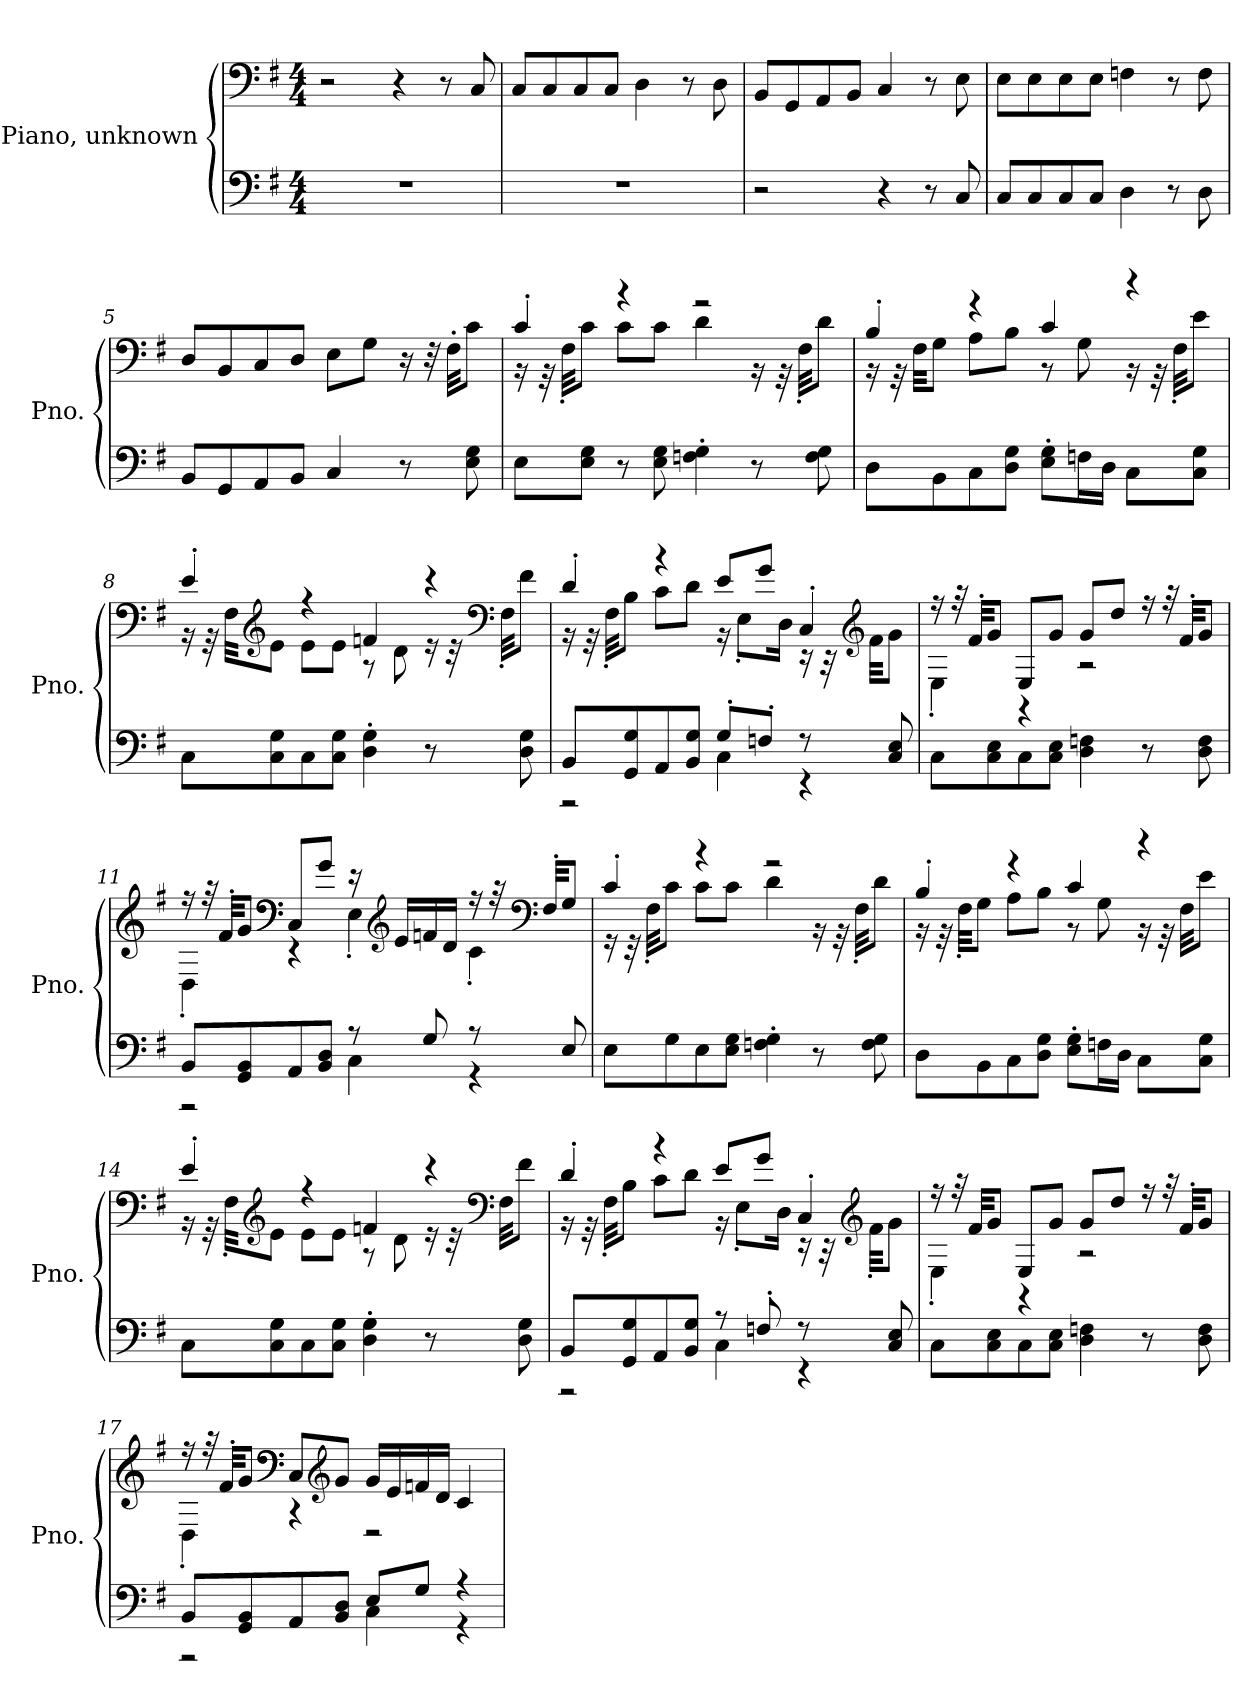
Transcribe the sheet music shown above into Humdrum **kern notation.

**kern	**kern
*part1	*part1
*staff2	*staff1
*I"Piano, unknown	*
*I'Pno.	*
*clefF4	*clefF4
*k[f#]	*k[f#]
*M4/4	*M4/4
*MM120	*MM120
=1	=1
1r	2r
.	4r
.	8r
.	8C/
=2	=2
1r	8C/L
.	8C/
.	8C/
.	8C/J
.	4D\
.	8r
.	8D\
=3	=3
2r	8BB/L
.	8GG/
.	8AA/
.	8BB/J
4r	4C/
8r	8r
8C/	8E\
=4	=4
8C/L	8E\L
8C/	8E\
8C/	8E\
8C/J	8E\J
4D\	4Fn\
8r	8r
8D\	8F\
=5	=5
8BB/L	8D/L
8GG/	8BB/
8AA/	8C/
8BB/J	8D/J
4C/	8E\L
.	8G\J
8r	16r
.	32r
.	32F#'\KKL
8E\ 8G\	8c\J
!!LO:LB:g=z
=6	=6
*	*^
8E\L	4c'/	16r
.	.	32r
.	.	32F#'\KKL
8E\ 8G\J	.	8c\J
8r	4r	8c\L
8E\ 8G\	.	8c\J
4Fn\' 4G\'	2r	4d\
8r	.	16r
.	.	32r
.	.	32F#'\KKL
8F\ 8G\	.	8d\J
=7	=7	=7
8D\L	4B'/	16r
.	.	32r
.	.	32F#\KKL
8BB\	.	8G\J
8C\	4r	8A\L
8D\ 8G\J	.	8B\J
8E\' 8G\'L	4c/	8r
16Fn\L	.	8G\
16D\JJ	.	.
8C\L	4r	16r
.	.	32r
.	.	32F#'\KKL
8C\ 8G\J	.	8e\J
=8	=8	=8
8C\L	4e'/	16r
.	.	32r
.	.	32F#\KKL
*	*clefG2	*
8C\ 8G\	.	8e\J
8C\	4r	8e\L
8C\ 8G\J	.	8e\J
4D\' 4G\'	4fn/	8r
.	.	8d\
8r	4r	16r
.	.	32r
*	*clefF4	*
.	.	32F#'\KKL
8D\ 8G\	.	8f\J
!!LO:LB:g=z	!!
=9	=9	=9
*^	*	*
8BB/L	2r	4d'/	16r
.	.	.	32r
.	.	.	32F#'\KKL
8GG/ 8G/	.	.	8B\J
8AA/	.	4r	8c\L
8BB/ 8G/J	.	.	8d\J
8G'/L	4C\	8e/L	16r
.	.	.	8E'\L
8Fn'/J	.	8g/J	.
.	.	.	16D\Jk
8r	4r	4C'/	16r
.	.	.	32r
*	*	*clefG2	*
.	.	.	32f#\KKL
8C/ 8E/	.	.	8g\J
*v	*v	*	*
=10	=10	=10
8C\L	16r	4E'\
.	32r	.
.	32f#'/KKL	.
8C\ 8E\	8g/J	.
8C\	8E/L	4r
8C\ 8E\J	8g/J	.
4D\ 4Fn\	8g/L	2r
.	8dd/J	.
8r	16r	.
.	32r	.
.	32f#'/KKL	.
8D\ 8F\	8g/J	.
!!LO:LB:g=z	!!
=11	=11	=11
*^	*	*
8BB/L	2r	16r	4D'\
.	.	32r	.
.	.	32f#'/KKL	.
8GG/ 8BB/	.	8g/J	.
*	*	*clefF4	*
8AA/	.	8C/L	4r
8BB/ 8D/J	.	8g/J	.
8r	4C\	16r	4E'\
*	*	*clefG2	*
.	.	16e/LL	.
8G/	.	16fn/	.
.	.	16d/JJ	.
8r	4r	16r	4c'\
.	.	32r	.
*	*	*clefF4	*
.	.	32F#'/KKL	.
8E/	.	8G/J	.
*v	*v	*	*
=12	=12	=12
8E\L	4c'/	16r
.	.	32r
.	.	32F#'\KKL
8G\	.	8c\J
8E\	4r	8c\L
8E\ 8G\J	.	8c\J
4Fn\' 4G\'	2r	4d\
8r	.	16r
.	.	32r
.	.	32F#'\KKL
8F\ 8G\	.	8d\J
!!LO:LB:g=z	!!
=13	=13	=13
8D\L	4B'/	16r
.	.	32r
.	.	32F#'\KKL
8BB\	.	8G\J
8C\	4r	8A\L
8D\ 8G\J	.	8B\J
8E\' 8G\'L	4c/	8r
16Fn\L	.	8G\
16D\JJ	.	.
8C\L	4r	16r
.	.	32r
.	.	32F#\KKL
8C\ 8G\J	.	8e\J
=14	=14	=14
8C\L	4e'/	16r
.	.	32r
.	.	32F#'\KKL
*	*clefG2	*
8C\ 8G\	.	8e\J
8C\	4r	8e\L
8C\ 8G\J	.	8e\J
4D\' 4G\'	4fn/	8r
.	.	8d\
8r	4r	16r
.	.	32r
*	*clefF4	*
.	.	32F#\KKL
8D\ 8G\	.	8f\J
!!LO:LB:g=z	!!
=15	=15	=15
*^	*	*
8BB/L	2r	4d'/	16r
.	.	.	32r
.	.	.	32F#'\KKL
8GG/ 8G/	.	.	8B\J
8AA/	.	4r	8c\L
8BB/ 8G/J	.	.	8d\J
8r	4C\	8e/L	16r
.	.	.	8E'\L
8Fn'/	.	8g/J	.
.	.	.	16D\Jk
8r	4r	4C'/	16r
.	.	.	32r
*	*	*clefG2	*
.	.	.	32f#'\KKL
8C/ 8E/	.	.	8g\J
*v	*v	*	*
=16	=16	=16
8C\L	16r	4E'\
.	32r	.
.	32f#/KKL	.
8C\ 8E\	8g/J	.
8C\	8E/L	4r
8C\ 8E\J	8g/J	.
4D\ 4Fn\	8g/L	2r
.	8dd/J	.
8r	16r	.
.	32r	.
.	32f#'/KKL	.
8D\ 8F\	8g/J	.
=17	=17	=17
*^	*	*
8BB/L	2r	16r	4D'\
.	.	32r	.
.	.	32f#'/KKL	.
8GG/ 8BB/	.	8g/J	.
*	*	*clefF4	*
8AA/	.	8C/L	4r
*	*	*clefG2	*
8BB/ 8D/J	.	8g/J	.
8E/L	4C\	16g/LL	2r
.	.	16e/	.
8G/J	.	16fn/	.
.	.	16d/JJ	.
4r	4r	4c/	.
*v	*v	*	*
*	*v	*v
=	=
*-	*-
